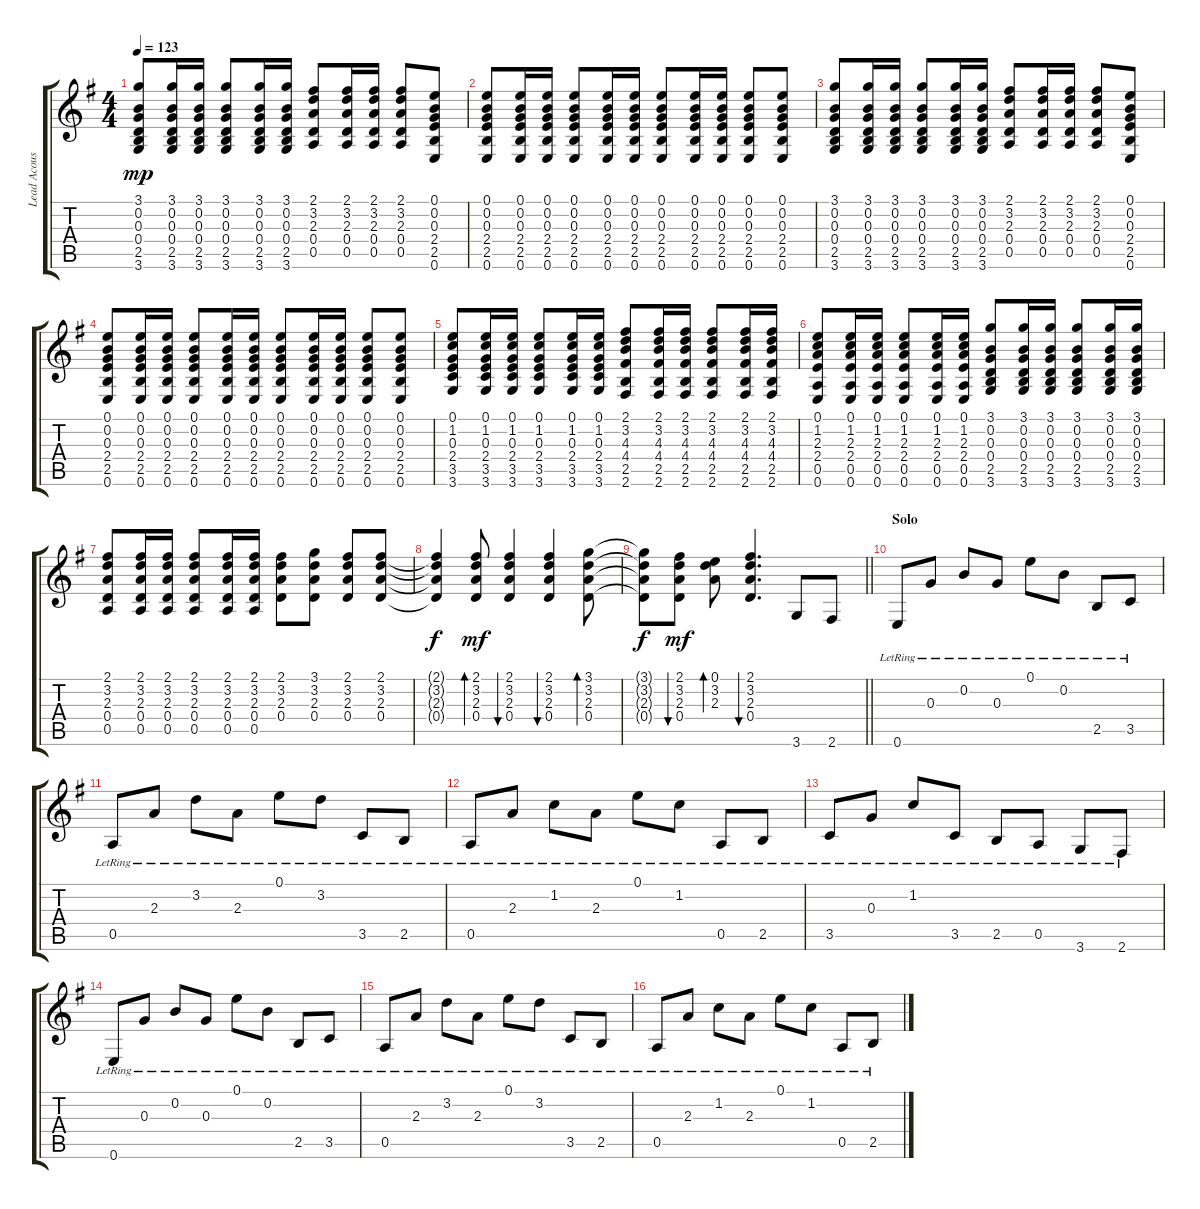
\track ("Lead Acoustic" "Lead Acous") {instrument acousticguitarsteel}
\staff {score tabs}
\tuning (E4 B3 G3 D3 A2 E2) {hide}
\ts (4 4)
\tempo 123
\clef g2
\ks g
(3.1 0.2 0.3 0.4 2.5 3.6).8{dy mp} (3.1 0.2 0.3 0.4 2.5 3.6).16 (3.1 0.2 0.3 0.4 2.5 3.6).16 (3.1 0.2 0.3 0.4 2.5 3.6).8 (3.1 0.2 0.3 0.4 2.5 3.6).16 (3.1 0.2 0.3 0.4 2.5 3.6).16 (2.1 3.2 2.3 0.4 0.5).8 (2.1 3.2 2.3 0.4 0.5).16 (2.1 3.2 2.3 0.4 0.5).16 (2.1 3.2 2.3 0.4 0.5).8 (0.1 0.2 0.3 2.4 2.5 0.6).8 |
(0.1 0.2 0.3 2.4 2.5 0.6).8 (0.1 0.2 0.3 2.4 2.5 0.6).16 (0.1 0.2 0.3 2.4 2.5 0.6).16 (0.1 0.2 0.3 2.4 2.5 0.6).8 (0.1 0.2 0.3 2.4 2.5 0.6).16 (0.1 0.2 0.3 2.4 2.5 0.6).16 (0.1 0.2 0.3 2.4 2.5 0.6).8 (0.1 0.2 0.3 2.4 2.5 0.6).16 (0.1 0.2 0.3 2.4 2.5 0.6).16 (0.1 0.2 0.3 2.4 2.5 0.6).8 (0.1 0.2 0.3 2.4 2.5 0.6).8 |
(3.1 0.2 0.3 0.4 2.5 3.6).8 (3.1 0.2 0.3 0.4 2.5 3.6).16 (3.1 0.2 0.3 0.4 2.5 3.6).16 (3.1 0.2 0.3 0.4 2.5 3.6).8 (3.1 0.2 0.3 0.4 2.5 3.6).16 (3.1 0.2 0.3 0.4 2.5 3.6).16 (2.1 3.2 2.3 0.4 0.5).8 (2.1 3.2 2.3 0.4 0.5).16 (2.1 3.2 2.3 0.4 0.5).16 (2.1 3.2 2.3 0.4 0.5).8 (0.1 0.2 0.3 2.4 2.5 0.6).8 |
(0.1 0.2 0.3 2.4 2.5 0.6).8 (0.1 0.2 0.3 2.4 2.5 0.6).16 (0.1 0.2 0.3 2.4 2.5 0.6).16 (0.1 0.2 0.3 2.4 2.5 0.6).8 (0.1 0.2 0.3 2.4 2.5 0.6).16 (0.1 0.2 0.3 2.4 2.5 0.6).16 (0.1 0.2 0.3 2.4 2.5 0.6).8 (0.1 0.2 0.3 2.4 2.5 0.6).16 (0.1 0.2 0.3 2.4 2.5 0.6).16 (0.1 0.2 0.3 2.4 2.5 0.6).8 (0.1 0.2 0.3 2.4 2.5 0.6).8 |
(0.1 1.2 0.3 2.4 3.5 3.6).8 (0.1 1.2 0.3 2.4 3.5 3.6).16 (0.1 1.2 0.3 2.4 3.5 3.6).16 (0.1 1.2 0.3 2.4 3.5 3.6).8 (0.1 1.2 0.3 2.4 3.5 3.6).16 (0.1 1.2 0.3 2.4 3.5 3.6).16 (2.1 3.2 4.3 4.4 2.5 2.6).8 (2.1 3.2 4.3 4.4 2.5 2.6).16 (2.1 3.2 4.3 4.4 2.5 2.6).16 (2.1 3.2 4.3 4.4 2.5 2.6).8 (2.1 3.2 4.3 4.4 2.5 2.6).16 (2.1 3.2 4.3 4.4 2.5 2.6).16 |
(0.1 1.2 2.3 2.4 0.5 0.6).8 (0.1 1.2 2.3 2.4 0.5 0.6).16 (0.1 1.2 2.3 2.4 0.5 0.6).16 (0.1 1.2 2.3 2.4 0.5 0.6).8 (0.1 1.2 2.3 2.4 0.5 0.6).16 (0.1 1.2 2.3 2.4 0.5 0.6).16 (3.1 0.2 0.3 0.4 2.5 3.6).8 (3.1 0.2 0.3 0.4 2.5 3.6).16 (3.1 0.2 0.3 0.4 2.5 3.6).16 (3.1 0.2 0.3 0.4 2.5 3.6).8 (3.1 0.2 0.3 0.4 2.5 3.6).16 (3.1 0.2 0.3 0.4 2.5 3.6).16 |
(2.1 3.2 2.3 0.4 0.5).8 (2.1 3.2 2.3 0.4 0.5).16 (2.1 3.2 2.3 0.4 0.5).16 (2.1 3.2 2.3 0.4 0.5).8 (2.1 3.2 2.3 0.4 0.5).16 (2.1 3.2 2.3 0.4 0.5).16 (2.1 3.2 2.3 0.4).8 (3.1 3.2 2.3 0.4).8 (2.1 3.2 2.3 0.4).8 (2.1 3.2 2.3 0.4).8 |
(2.1{t} 3.2{t} 2.3{t} 0.4{t}).4{dy f} (2.1 3.2 2.3 0.4).8{bd 120 dy mf} (2.1 3.2 2.3 0.4).4{bu 60} (2.1 3.2 2.3 0.4).4{bu 60} (3.1 3.2 2.3 0.4).8{bd 60} |
\barLineRight lightlight
(3.1{t} 3.2{t} 2.3{t} 0.4{t}).8{dy f} (2.1 3.2 2.3 0.4).8{bu 60 dy mf} (0.1 3.2 2.3).8{bd 60} (2.1 3.2 2.3 0.4).4{d bu 60} 3.6.8 2.6.8 |
\section ("" "Solo")
0.6{lr}.8 0.3{lr}.8 0.2{lr}.8 0.3{lr}.8 0.1{lr}.8 0.2{lr}.8 2.5{lr}.8 3.5{lr}.8 |
0.5{lr}.8 2.3{lr}.8 3.2{lr}.8 2.3{lr}.8 0.1{lr}.8 3.2{lr}.8 3.5{lr}.8 2.5{lr}.8 |
0.5{lr}.8 2.3{lr}.8 1.2{lr}.8 2.3{lr}.8 0.1{lr}.8 1.2{lr}.8 0.5{lr}.8 2.5{lr}.8 |
3.5{lr}.8 0.3{lr}.8 1.2{lr}.8 3.5{lr}.8 2.5{lr}.8 0.5{lr}.8 3.6{lr}.8 2.6{lr}.8 |
0.6{lr}.8 0.3{lr}.8 0.2{lr}.8 0.3{lr}.8 0.1{lr}.8 0.2{lr}.8 2.5{lr}.8 3.5{lr}.8 |
0.5{lr}.8 2.3{lr}.8 3.2{lr}.8 2.3{lr}.8 0.1{lr}.8 3.2{lr}.8 3.5{lr}.8 2.5{lr}.8 |
0.5{lr}.8 2.3{lr}.8 1.2{lr}.8 2.3{lr}.8 0.1{lr}.8 1.2{lr}.8 0.5{lr}.8 2.5{lr}.8
